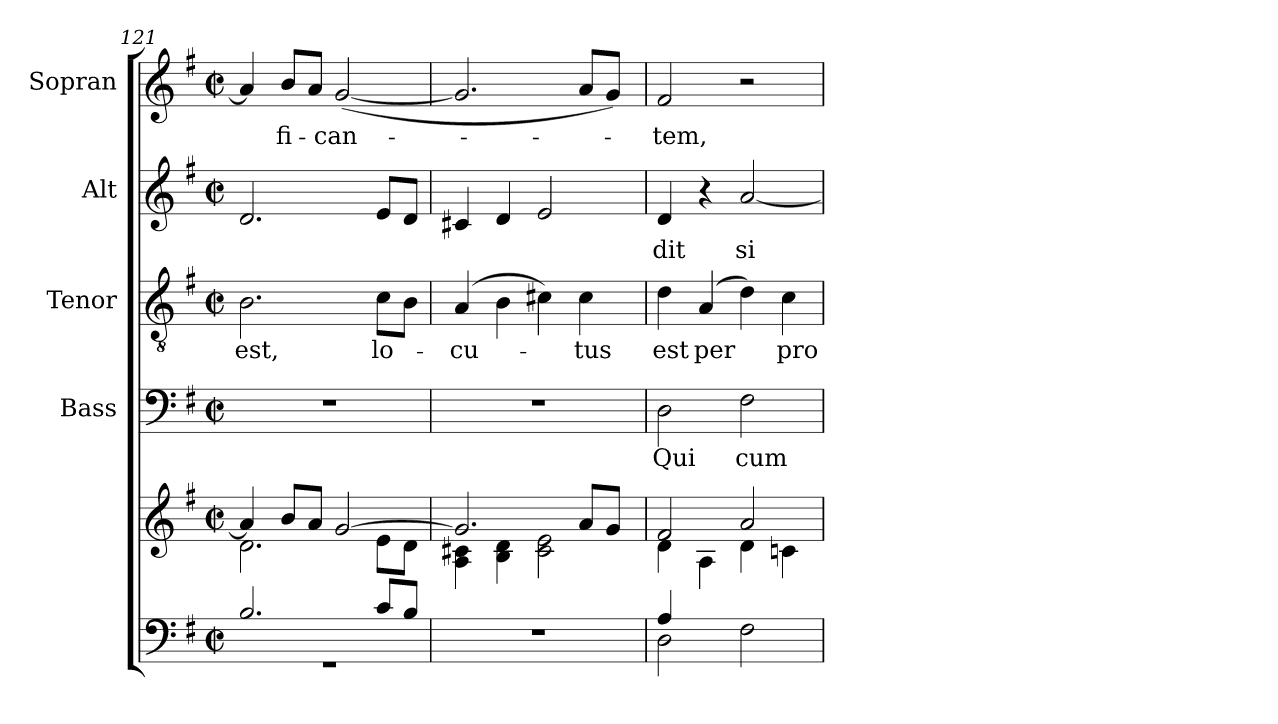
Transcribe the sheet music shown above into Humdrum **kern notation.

**kern	**kern	**kern	**text	**kern	**text	**kern	**text	**kern	**text
*part5	*part5	*part4	*part4	*part3	*part3	*part2	*part2	*part1	*part1
*staff6	*staff5	*staff4	*staff4	*staff3	*staff3	*staff2	*staff2	*staff1	*staff1
*	*	*I"Bass	*	*I"Tenor	*	*I"Alt	*	*I"Sopran	*
*	*	*I'B	*	*I'T	*	*I'A	*	*I'S	*
*clefF4	*clefG2	*clefF4	*	*clefGv2	*	*clefG2	*	*clefG2	*
*k[f#]	*k[f#]	*k[f#]	*	*k[f#]	*	*k[f#]	*	*k[f#]	*
*G:	*G:	*G:	*	*G:	*	*G:	*	*G:	*
*M2/2	*M2/2	*M2/2	*	*M2/2	*	*M2/2	*	*M2/2	*
*met(c|)	*met(c|)	*met(c|)	*	*met(c|)	*	*met(c|)	*	*met(c|)	*
=121	=121	=121	=121	=121	=121	=121	=121	=121	=121
*^	*^	*	*	*	*	*	*	*	*
!	!	!	!	!	!	!	!LO:LY:b	!	!	!	!
2.B/	1rAA	4a/]	2.d\	1r	.	2.B\	est,	2.d/	.	4a/]	.
!	!	!	!	!	!	!	!	!	!	!	!LO:LY:b
.	.	8b/L	.	.	.	.	.	.	.	8b/L	-fi-
.	.	8a/J	.	.	.	.	.	.	.	8a/J	.
!	!	!	!	!	!	!	!	!	!	!	!LO:LY:b
.	.	[>2g/	.	.	.	.	.	.	.	(<[2g/	-can-
!	!	!	!	!	!	!	!LO:LY:b	!	!	!	!
8c/L	.	.	8e\L	.	.	8c\L	lo-	8e/L	.	.	.
8B/J	.	.	8d\J	.	.	8B\J	.	8d/J	.	.	.
*v	*v	*	*	*	*	*	*	*	*	*	*
=122	=122	=122	=122	=122	=122	=122	=122	=122	=122	=122
!	!	!	!	!	!	!LO:LY:b	!	!	!	!
1r	2.g/]	4A\ 4c#X\	1r	.	(4A/	-cu-	4c#X/	.	2.g/]	.
.	.	4B\ 4d\	.	.	4B\	.	4d/	.	.	.
.	.	2c#\ 2e\	.	.	4c#X\)	.	2e/	.	.	.
!	!	!	!	!	!	!LO:LY:b	!	!	!	!
.	8a/L	.	.	.	4c#\	-tus	.	.	8a/L	.
.	8g/J	.	.	.	.	.	.	.	8g/J)	.
!!LO:LB:g=z
=123	=123	=123	=123	=123	=123	=123	=123	=123	=123	=123
*^	*	*	*	*	*	*	*	*	*	*
!	!	!	!	!	!LO:LY:b	!	!LO:LY:b	!	!LO:LY:b	!	!LO:LY:b
4A/	2D\	2f#/	4d\	2D\	Qui	4d\	est	4d/	-dit	2f#/	-tem,
!	!	!	!	!	!	!	!LO:LY:b	!	!	!	!
2.ryy	.	.	4A\	.	.	(4A/	per	4r	.	.	.
!	!	!	!	!	!LO:LY:b	!	!	!	!LO:LY:b	!	!
.	2F#\	2a/	4d\	2F#\	cum	4d\)	.	[2a/	si-	2r	.
!	!	!	!	!	!	!	!LO:LY:b	!	!	!	!
.	.	.	4cn\	.	.	4c\	pro-	.	.	.	.
*v	*v	*	*	*	*	*	*	*	*	*	*
*	*v	*v	*	*	*	*	*	*	*	*
=	=	=	=	=	=	=	=	=	=
*-	*-	*-	*-	*-	*-	*-	*-	*-	*-
